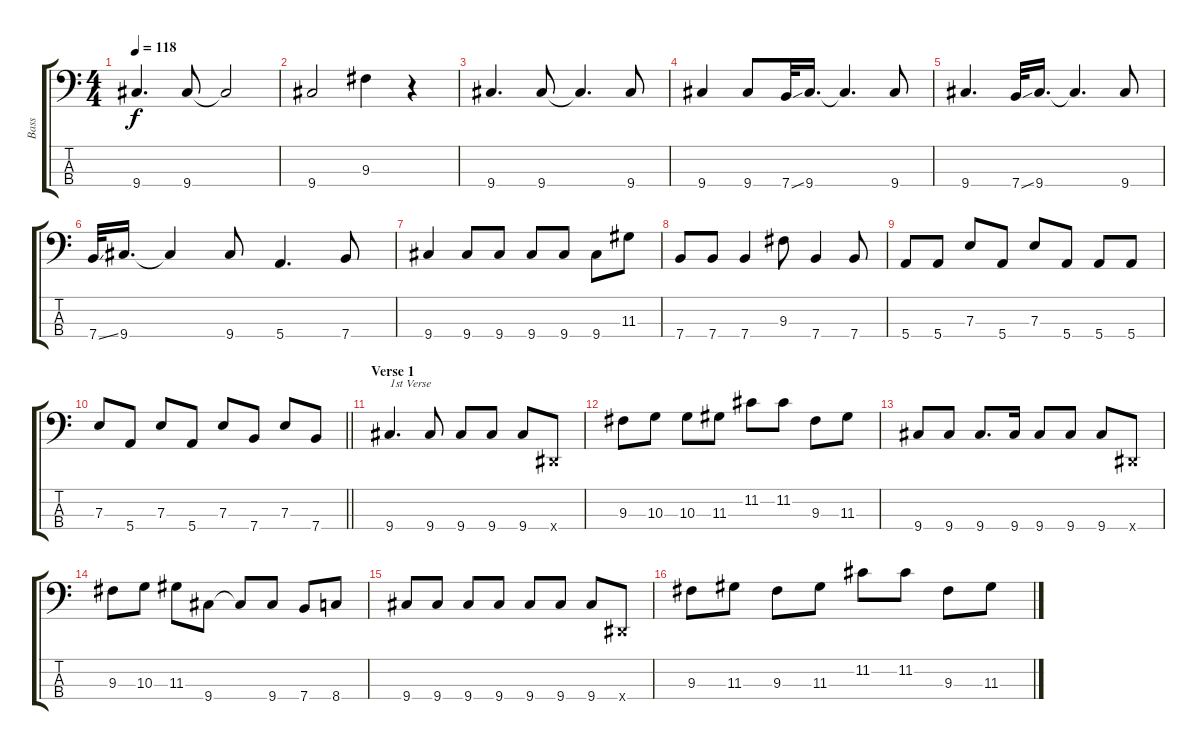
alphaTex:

\track ("Bass" "Bass") {instrument electricbassfinger}
\staff {score tabs}
\tuning (G2 D2 A1 E1) {hide}
\ts (4 4)
\tempo 118
\clef f4
\ks c
9.4.4{d dy f} 9.4.8 9.4{t}.2 |
9.4.2 9.3.4 r.4 |
9.4.4{d} 9.4.8 9.4{t}.4{d} 9.4.8 |
9.4.4 9.4.8 7.4{ss}.32 9.4.16{d} 9.4{t}.4{d} 9.4.8 |
9.4.4{d} 7.4{ss}.32 9.4.16{d} 9.4{t}.4{d} 9.4.8 |
7.4{ss}.32 9.4.16{d} 9.4{t}.4 9.4.8 5.4.4{d} 7.4.8 |
9.4.4 9.4.8 9.4.8 9.4.8 9.4.8 9.4.8 11.3.8 |
7.4.8 7.4.8 7.4.4 9.3.8 7.4.4 7.4.8 |
5.4.8 5.4.8 7.3.8 5.4.8 7.3.8 5.4.8 5.4.8 5.4.8 |
\barLineRight lightlight
7.3.8 5.4.8 7.3.8 5.4.8 7.3.8 7.4.8 7.3.8 7.4.8 |
\section ("" "Verse 1")
9.4.4{d txt "1st Verse"} 9.4.8 9.4.8 9.4.8 9.4.8 -1.4{x}.8 |
9.3.8 10.3.8 10.3.8 11.3.8 11.2.8 11.2.8 9.3.8 11.3.8 |
9.4.8 9.4.8 9.4.8{d} 9.4.16 9.4.8 9.4.8 9.4.8 -1.4{x}.8 |
9.3.8 10.3.8 11.3.8 9.4.8 9.4{t}.8 9.4.8 7.4.8 8.4.8 |
9.4.8 9.4.8 9.4.8 9.4.8 9.4.8 9.4.8 9.4.8 -1.4{x}.8 |
9.3.8 11.3.8 9.3.8 11.3.8 11.2.8 11.2.8 9.3.8 11.3.8
